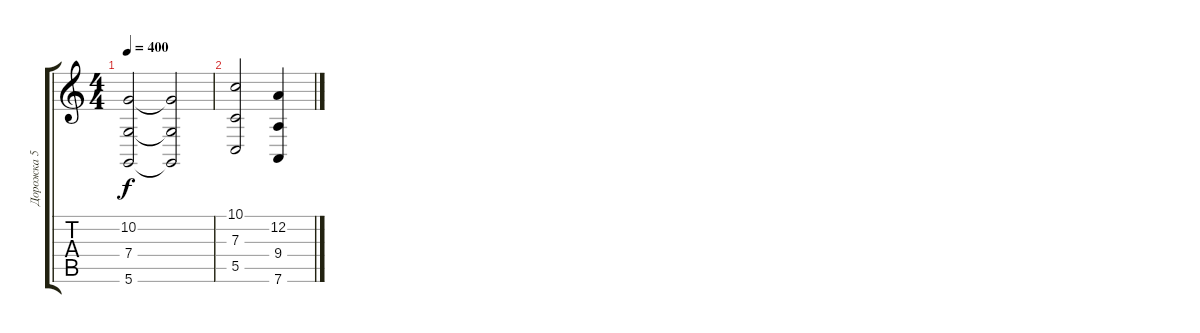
\track ("Дорожка 5" "Дорожка 5") {instrument tremolostrings}
\staff {score tabs}
\tuning (D4 A3 F3 C3 G2 D2) {hide}
\ts (4 4)
\tempo 400
\clef g2
\ks c
(10.2{t} 7.4{t} 5.6{t}).2{dy f} (10.2{t} 7.4{t} 5.6{t}).2 |
(10.1 7.3 5.5).2 (12.2 9.4 7.6).4
